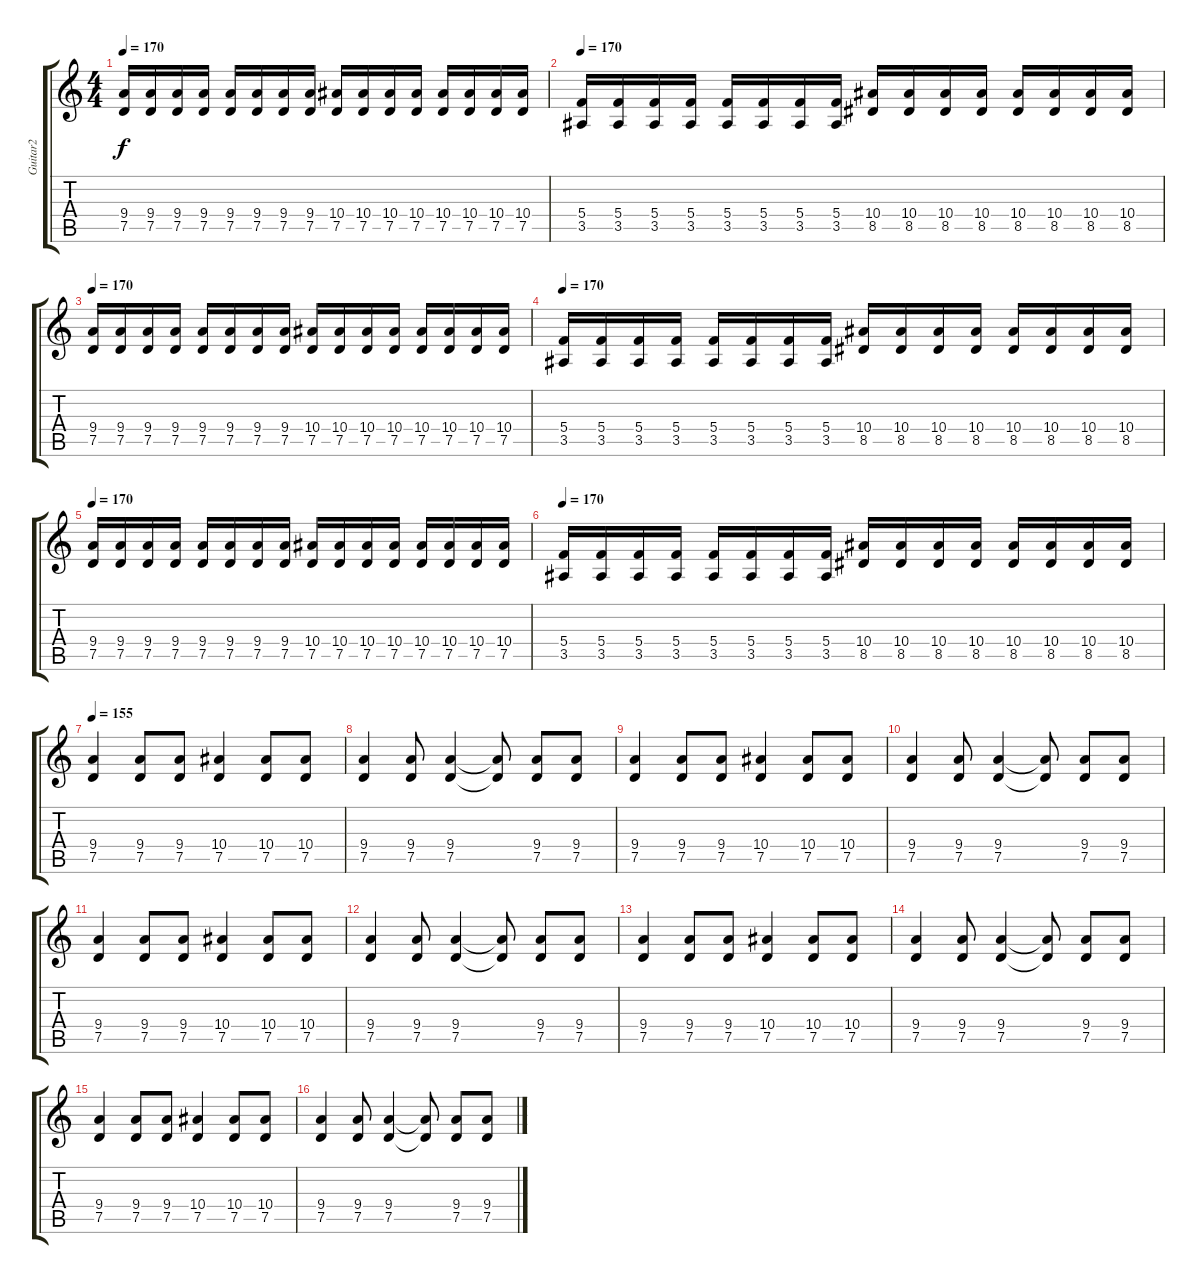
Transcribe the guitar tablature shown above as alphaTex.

\track ("Guitar2" "Guitar2") {instrument distortionguitar}
\staff {score tabs}
\tuning (D4 A3 F3 C3 G2 D2) {hide}
\ts (4 4)
\tempo 170
\clef g2
\ks c
(9.4 7.5).16{dy f} (9.4 7.5).16 (9.4 7.5).16 (9.4 7.5).16 (9.4 7.5).16 (9.4 7.5).16 (9.4 7.5).16 (9.4 7.5).16 (10.4 7.5).16 (10.4 7.5).16 (10.4 7.5).16 (10.4 7.5).16 (10.4 7.5).16 (10.4 7.5).16 (10.4 7.5).16 (10.4 7.5).16 |
\tempo 170
(5.4 3.5).16 (5.4 3.5).16 (5.4 3.5).16 (5.4 3.5).16 (5.4 3.5).16 (5.4 3.5).16 (5.4 3.5).16 (5.4 3.5).16 (10.4 8.5).16 (10.4 8.5).16 (10.4 8.5).16 (10.4 8.5).16 (10.4 8.5).16 (10.4 8.5).16 (10.4 8.5).16 (10.4 8.5).16 |
\tempo 170
(9.4 7.5).16 (9.4 7.5).16 (9.4 7.5).16 (9.4 7.5).16 (9.4 7.5).16 (9.4 7.5).16 (9.4 7.5).16 (9.4 7.5).16 (10.4 7.5).16 (10.4 7.5).16 (10.4 7.5).16 (10.4 7.5).16 (10.4 7.5).16 (10.4 7.5).16 (10.4 7.5).16 (10.4 7.5).16 |
\tempo 170
(5.4 3.5).16 (5.4 3.5).16 (5.4 3.5).16 (5.4 3.5).16 (5.4 3.5).16 (5.4 3.5).16 (5.4 3.5).16 (5.4 3.5).16 (10.4 8.5).16 (10.4 8.5).16 (10.4 8.5).16 (10.4 8.5).16 (10.4 8.5).16 (10.4 8.5).16 (10.4 8.5).16 (10.4 8.5).16 |
\tempo 170
(9.4 7.5).16 (9.4 7.5).16 (9.4 7.5).16 (9.4 7.5).16 (9.4 7.5).16 (9.4 7.5).16 (9.4 7.5).16 (9.4 7.5).16 (10.4 7.5).16 (10.4 7.5).16 (10.4 7.5).16 (10.4 7.5).16 (10.4 7.5).16 (10.4 7.5).16 (10.4 7.5).16 (10.4 7.5).16 |
\tempo 170
(5.4 3.5).16 (5.4 3.5).16 (5.4 3.5).16 (5.4 3.5).16 (5.4 3.5).16 (5.4 3.5).16 (5.4 3.5).16 (5.4 3.5).16 (10.4 8.5).16 (10.4 8.5).16 (10.4 8.5).16 (10.4 8.5).16 (10.4 8.5).16 (10.4 8.5).16 (10.4 8.5).16 (10.4 8.5).16 |
\tempo 155
(9.4 7.5).4 (9.4 7.5).8 (9.4 7.5).8 (10.4 7.5).4 (10.4 7.5).8 (10.4 7.5).8 |
(9.4 7.5).4 (9.4 7.5).8 (9.4 7.5).4 (9.4{t} 7.5{t}).8 (9.4 7.5).8 (9.4 7.5).8 |
(9.4 7.5).4 (9.4 7.5).8 (9.4 7.5).8 (10.4 7.5).4 (10.4 7.5).8 (10.4 7.5).8 |
(9.4 7.5).4 (9.4 7.5).8 (9.4 7.5).4 (9.4{t} 7.5{t}).8 (9.4 7.5).8 (9.4 7.5).8 |
(9.4 7.5).4 (9.4 7.5).8 (9.4 7.5).8 (10.4 7.5).4 (10.4 7.5).8 (10.4 7.5).8 |
(9.4 7.5).4 (9.4 7.5).8 (9.4 7.5).4 (9.4{t} 7.5{t}).8 (9.4 7.5).8 (9.4 7.5).8 |
(9.4 7.5).4 (9.4 7.5).8 (9.4 7.5).8 (10.4 7.5).4 (10.4 7.5).8 (10.4 7.5).8 |
(9.4 7.5).4 (9.4 7.5).8 (9.4 7.5).4 (9.4{t} 7.5{t}).8 (9.4 7.5).8 (9.4 7.5).8 |
(9.4 7.5).4 (9.4 7.5).8 (9.4 7.5).8 (10.4 7.5).4 (10.4 7.5).8 (10.4 7.5).8 |
(9.4 7.5).4 (9.4 7.5).8 (9.4 7.5).4 (9.4{t} 7.5{t}).8 (9.4 7.5).8 (9.4 7.5).8
